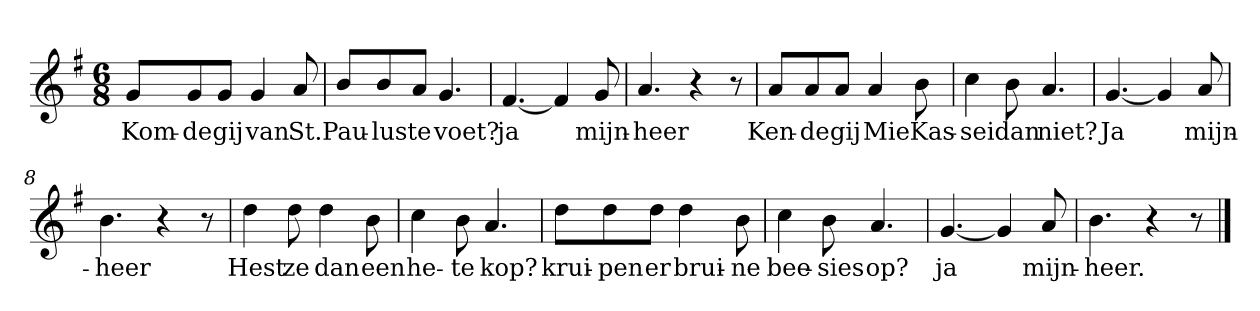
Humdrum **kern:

**kern	**text
*part1	*part1
*staff1	*staff1
*clefG2	*
*k[f#]	*
*G:	*
*M6/8	*
*MM120	*
=1	=1
8g/L	Kom-
8g/	-de
8g/J	gij
4g	van
8a	St.
=2	=2
8b/L	Pau-
8b/	-lus
8a/J	te
4.g	voet?
=3	=3
[4.f#	ja
4f#]	.
8g	mijn-
=4	=4
4.a	-heer
4r	.
8r	.
=5	=5
8a/L	Ken-
8a/	-de
8a/J	gij
4a	Mie
8b	Kas-
=6	=6
4cc	-sei
8b	dan
4.a	niet?
=7	=7
[4.g	Ja
4g]	.
8a	mijn-
=8	=8
4.b	-heer
4r	.
8r	.
=9	=9
4dd	Hest
8dd	ze
4dd	dan
8b	een
=10	=10
4cc	he-
8b	-te
4.a	kop?
=11	=11
8dd\L	krui-
8dd\	-pen
8dd\J	er
4dd	brui-
8b	-ne
=12	=12
4cc	bee-
8b	-sies
4.a	op?
=13	=13
[4.g	ja
4g]	.
8a	mijn-
=14	=14
4.b	-heer.
4r	.
8r	.
==	==
*-	*-
